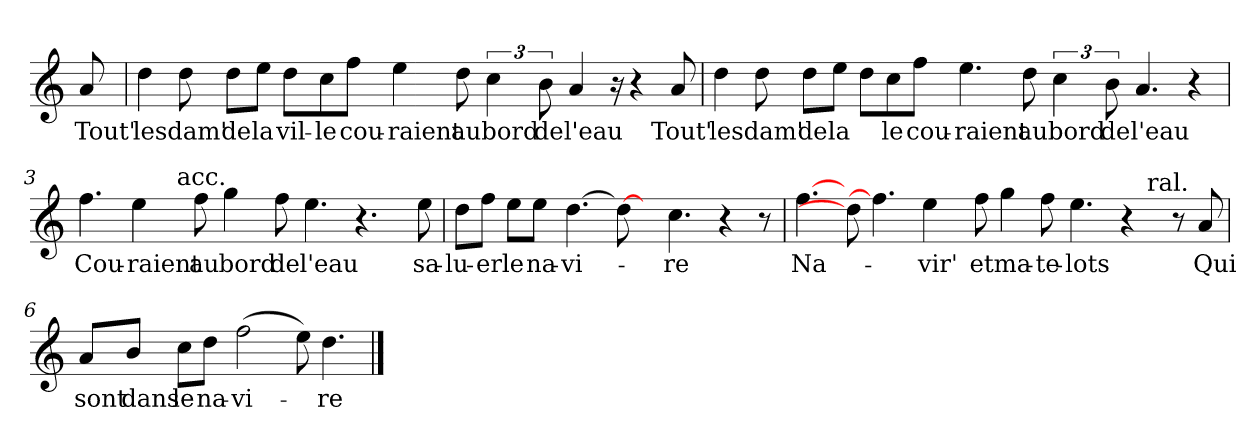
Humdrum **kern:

**kern	**text
*part1	*part1
*staff1	*staff1
*clefG2	*
*k[]	*
*C:	*
=	=
!	!LO:LY:b
8a/	Tout'
=1	=1
!	!LO:LY:b
4dd\	les
!	!LO:LY:b
8dd\	dam'
!	!LO:LY:b
8dd\L	de
!	!LO:LY:b
8ee\J	la
!	!LO:LY:b
8dd\L	vil-
!	!LO:LY:b
8cc\	-le
!	!LO:LY:b
8ff\J	cou-
!	!LO:LY:b
4ee\	-raient
!	!LO:LY:b
8dd\	au
!	!LO:LY:b
6cc\	bord
!	!LO:LY:b
12b\	de
!	!LO:LY:b
4a/	l'eau
16r	.
4r	.
!	!LO:LY:b
8a/	Tout'
=2	=2
!	!LO:LY:b
4dd\	les
!	!LO:LY:b
8dd\	dam'
!	!LO:LY:b
8dd\L	de
!	!LO:LY:b
8ee\J	la
8dd\L	.
!	!LO:LY:b
8cc\	le
!	!LO:LY:b
8ff\J	cou-
!	!LO:LY:b
4.ee\	-raient
!	!LO:LY:b
8dd\	au
!	!LO:LY:b
6cc\	bord
!	!LO:LY:b
12b\	de
!	!LO:LY:b
4.a/	l'eau
4r	.
!!LO:LB:g=z
=3	=3
!	!LO:LY:b
*^	*
4.ff\	2ryy	Cou-
!	!	!LO:LY:b
4ee\	.	-raient
.	16ryy	.
!	!LO:TX:a:t=acc.	!
.	1ryy	.
!	!	!LO:LY:b
8ff\	.	au
!	!	!LO:LY:b
4gg\	.	bord
!	!	!LO:LY:b
8ff\	.	de
!	!	!LO:LY:b
4.ee\	.	l'eau
4.r	.	.
.	4..ryy	.
!	!	!LO:LY:b
8ee\	.	sa-
=4	=4	=4
!	!	!LO:LY:b
*v	*v	*
8dd\L	-lu-
!	!LO:LY:b
8ff\J	-er
!	!LO:LY:b
8ee\L	le
!	!LO:LY:b
8ee\J	na-
!	!LO:LY:b
[4.dd\	-vi-
8dd\_	.
8ryy	.
!	!LO:LY:b
4.cc\	-re
4r	.
8r	.
!!LO:LB:g=z
=5	=5
!	!LO:LY:b
*^	*
[4.ff\	1ryy	Na-
8dd\]	.	.
4.ff\]	.	.
!	!	!LO:LY:b
4ee\	.	-vir'
.	1ryy	.
!	!	!LO:LY:b
8ff\	.	et
!	!	!LO:LY:b
4gg\	.	ma-
!	!	!LO:LY:b
8ff\	.	-te-
!	!	!LO:LY:b
4.ee\	.	-lots
4r	8ryy	.
!	!LO:TX:a:t=ral.	!
.	4.ryy	.
8r	.	.
!	!	!LO:LY:b
8a/	.	Qui
=6	=6	=6
!	!	!LO:LY:b
*v	*v	*
8a/L	sont
!	!LO:LY:b
8b/J	dans
!	!LO:LY:b
8cc\L	le
!	!LO:LY:b
8dd\J	na-
!	!LO:LY:b
(>2ff\	-vi-
8ee\)	.
!	!LO:LY:b
4.dd\	-re
==	==
*-	*-
